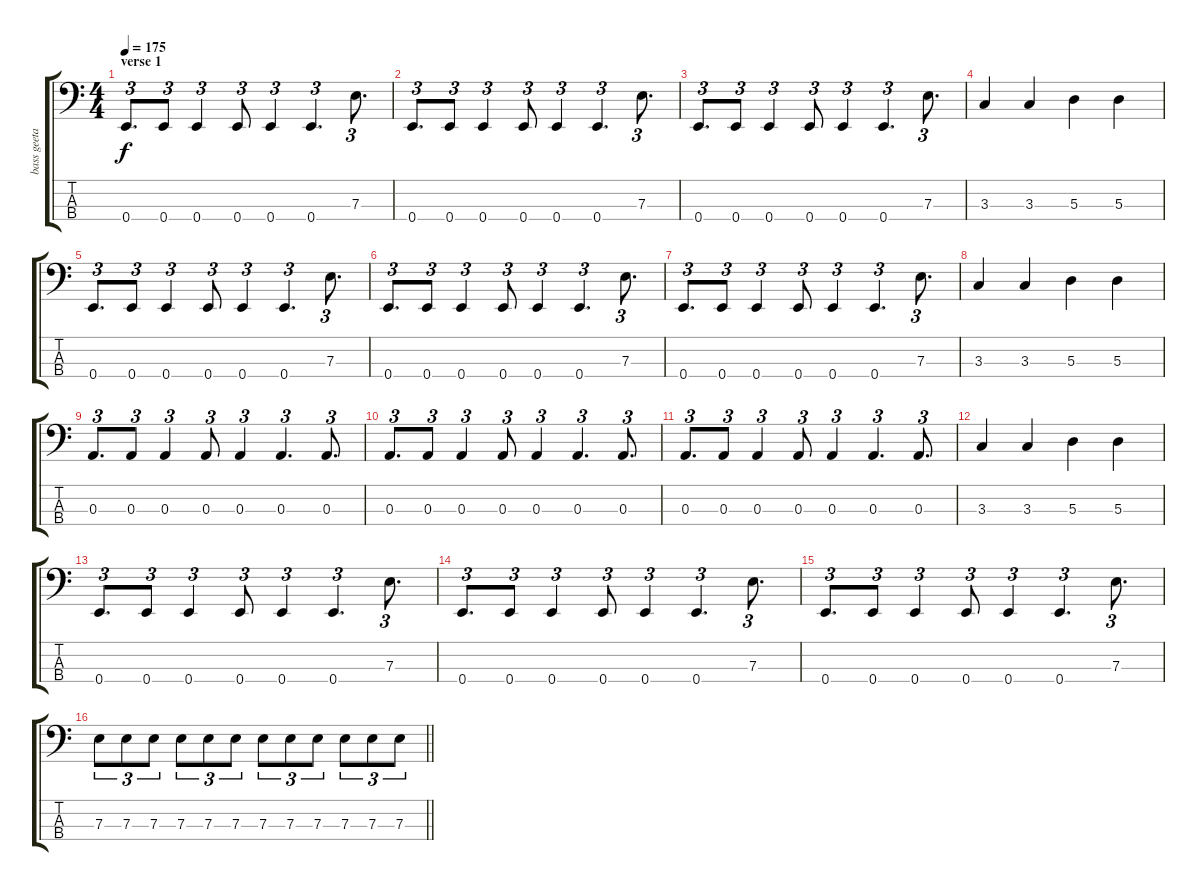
\track ("bass geetar" "bass geeta") {instrument electricbasspick}
\staff {score tabs}
\tuning (G2 D2 A1 E1) {hide}
\ts (4 4)
\section ("" "verse 1")
\tempo 175
\clef f4
\ks c
0.4.8{d tu (3 2) dy f} 0.4.8{tu (3 2)} 0.4.4{tu (3 2)} 0.4.8{tu (3 2)} 0.4.4{tu (3 2)} 0.4.4{d tu (3 2)} 7.3.8{d tu (3 2)} |
0.4.8{d tu (3 2)} 0.4.8{tu (3 2)} 0.4.4{tu (3 2)} 0.4.8{tu (3 2)} 0.4.4{tu (3 2)} 0.4.4{d tu (3 2)} 7.3.8{d tu (3 2)} |
0.4.8{d tu (3 2)} 0.4.8{tu (3 2)} 0.4.4{tu (3 2)} 0.4.8{tu (3 2)} 0.4.4{tu (3 2)} 0.4.4{d tu (3 2)} 7.3.8{d tu (3 2)} |
3.3.4 3.3.4 5.3.4 5.3.4 |
0.4.8{d tu (3 2)} 0.4.8{tu (3 2)} 0.4.4{tu (3 2)} 0.4.8{tu (3 2)} 0.4.4{tu (3 2)} 0.4.4{d tu (3 2)} 7.3.8{d tu (3 2)} |
0.4.8{d tu (3 2)} 0.4.8{tu (3 2)} 0.4.4{tu (3 2)} 0.4.8{tu (3 2)} 0.4.4{tu (3 2)} 0.4.4{d tu (3 2)} 7.3.8{d tu (3 2)} |
0.4.8{d tu (3 2)} 0.4.8{tu (3 2)} 0.4.4{tu (3 2)} 0.4.8{tu (3 2)} 0.4.4{tu (3 2)} 0.4.4{d tu (3 2)} 7.3.8{d tu (3 2)} |
3.3.4 3.3.4 5.3.4 5.3.4 |
0.3.8{d tu (3 2)} 0.3.8{tu (3 2)} 0.3.4{tu (3 2)} 0.3.8{tu (3 2)} 0.3.4{tu (3 2)} 0.3.4{d tu (3 2)} 0.3.8{d tu (3 2)} |
0.3.8{d tu (3 2)} 0.3.8{tu (3 2)} 0.3.4{tu (3 2)} 0.3.8{tu (3 2)} 0.3.4{tu (3 2)} 0.3.4{d tu (3 2)} 0.3.8{d tu (3 2)} |
0.3.8{d tu (3 2)} 0.3.8{tu (3 2)} 0.3.4{tu (3 2)} 0.3.8{tu (3 2)} 0.3.4{tu (3 2)} 0.3.4{d tu (3 2)} 0.3.8{d tu (3 2)} |
3.3.4 3.3.4 5.3.4 5.3.4 |
0.4.8{d tu (3 2)} 0.4.8{tu (3 2)} 0.4.4{tu (3 2)} 0.4.8{tu (3 2)} 0.4.4{tu (3 2)} 0.4.4{d tu (3 2)} 7.3.8{d tu (3 2)} |
0.4.8{d tu (3 2)} 0.4.8{tu (3 2)} 0.4.4{tu (3 2)} 0.4.8{tu (3 2)} 0.4.4{tu (3 2)} 0.4.4{d tu (3 2)} 7.3.8{d tu (3 2)} |
0.4.8{d tu (3 2)} 0.4.8{tu (3 2)} 0.4.4{tu (3 2)} 0.4.8{tu (3 2)} 0.4.4{tu (3 2)} 0.4.4{d tu (3 2)} 7.3.8{d tu (3 2)} |
\barLineRight lightlight
7.3.8{tu (3 2)} 7.3.8{tu (3 2)} 7.3.8{tu (3 2)} 7.3.8{tu (3 2)} 7.3.8{tu (3 2)} 7.3.8{tu (3 2)} 7.3.8{tu (3 2)} 7.3.8{tu (3 2)} 7.3.8{tu (3 2)} 7.3.8{tu (3 2)} 7.3.8{tu (3 2)} 7.3.8{tu (3 2)}
